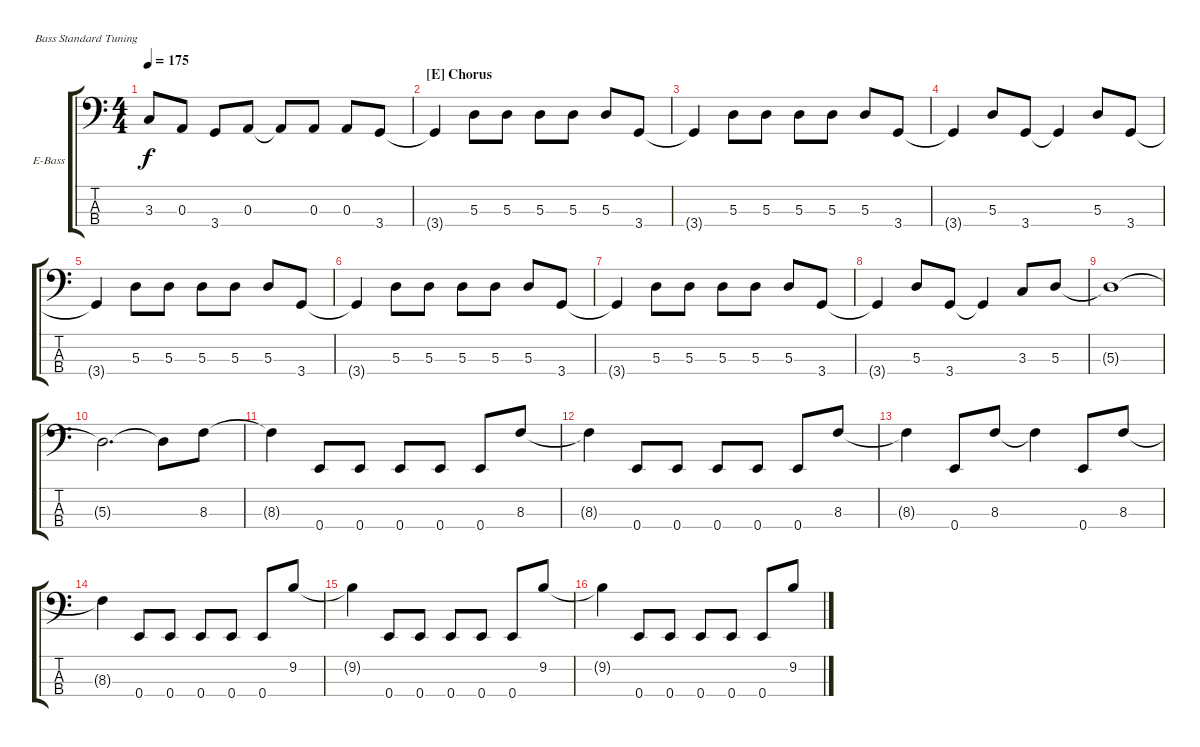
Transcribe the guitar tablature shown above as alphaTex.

\defaultSystemsLayout 4
\bracketExtendMode groupsimilarinstruments
\firstSystemTrackNameOrientation horizontal
\otherSystemsTrackNameOrientation horizontal
\track ("Bass" "E-Bass") {instrument electricbassfinger}
\staff {score tabs}
\tuning (G2 D2 A1 E1)
\ts (4 4)
\tempo 175
\clef f4
\scale
1.03909
\ks c
3.3.8{dy f} 0.3.8 3.4.8 0.3.8 0.3{t}.8 0.3.8 0.3.8 3.4.8 |
\section ("E" "Chorus")
\scale
0.960908 3.4{t}.4 5.3.8 5.3.8 5.3.8 5.3.8 5.3.8 3.4.8 |
\scale
1.03909 3.4{t}.4 5.3.8 5.3.8 5.3.8 5.3.8 5.3.8 3.4.8 |
\scale
0.960908 3.4{t}.4 5.3.8 3.4.8 3.4{t}.4 5.3.8 3.4.8 |
\scale
1.03909 3.4{t}.4 5.3.8 5.3.8 5.3.8 5.3.8 5.3.8 3.4.8 |
\scale
0.960908 3.4{t}.4 5.3.8 5.3.8 5.3.8 5.3.8 5.3.8 3.4.8 |
\scale
1.03909 3.4{t}.4 5.3.8 5.3.8 5.3.8 5.3.8 5.3.8 3.4.8 |
\scale
0.960908 3.4{t}.4 5.3.8 3.4.8 3.4{t}.4 3.3.8 5.3.8 |
\scale
1.06936 5.3{t}.1 |
\scale
0.930643 5.3{t}.2{d} 5.3{t}.8 8.3.8 |
\scale
1.03909 8.3{t}.4 0.4.8 0.4.8 0.4.8 0.4.8 0.4.8 8.3.8 |
\scale
0.960908 8.3{t}.4 0.4.8 0.4.8 0.4.8 0.4.8 0.4.8 8.3.8 |
\scale
1.03909 8.3{t}.4 0.4.8 8.3.8 8.3{t}.4 0.4.8 8.3.8 |
\scale
0.960908 8.3{t}.4 0.4.8 0.4.8 0.4.8 0.4.8 0.4.8 9.2.8 |
\scale
1.03909 9.2{t}.4 0.4.8 0.4.8 0.4.8 0.4.8 0.4.8 9.2.8 |
\scale
0.960908 9.2{t}.4 0.4.8 0.4.8 0.4.8 0.4.8 0.4.8 9.2.8
